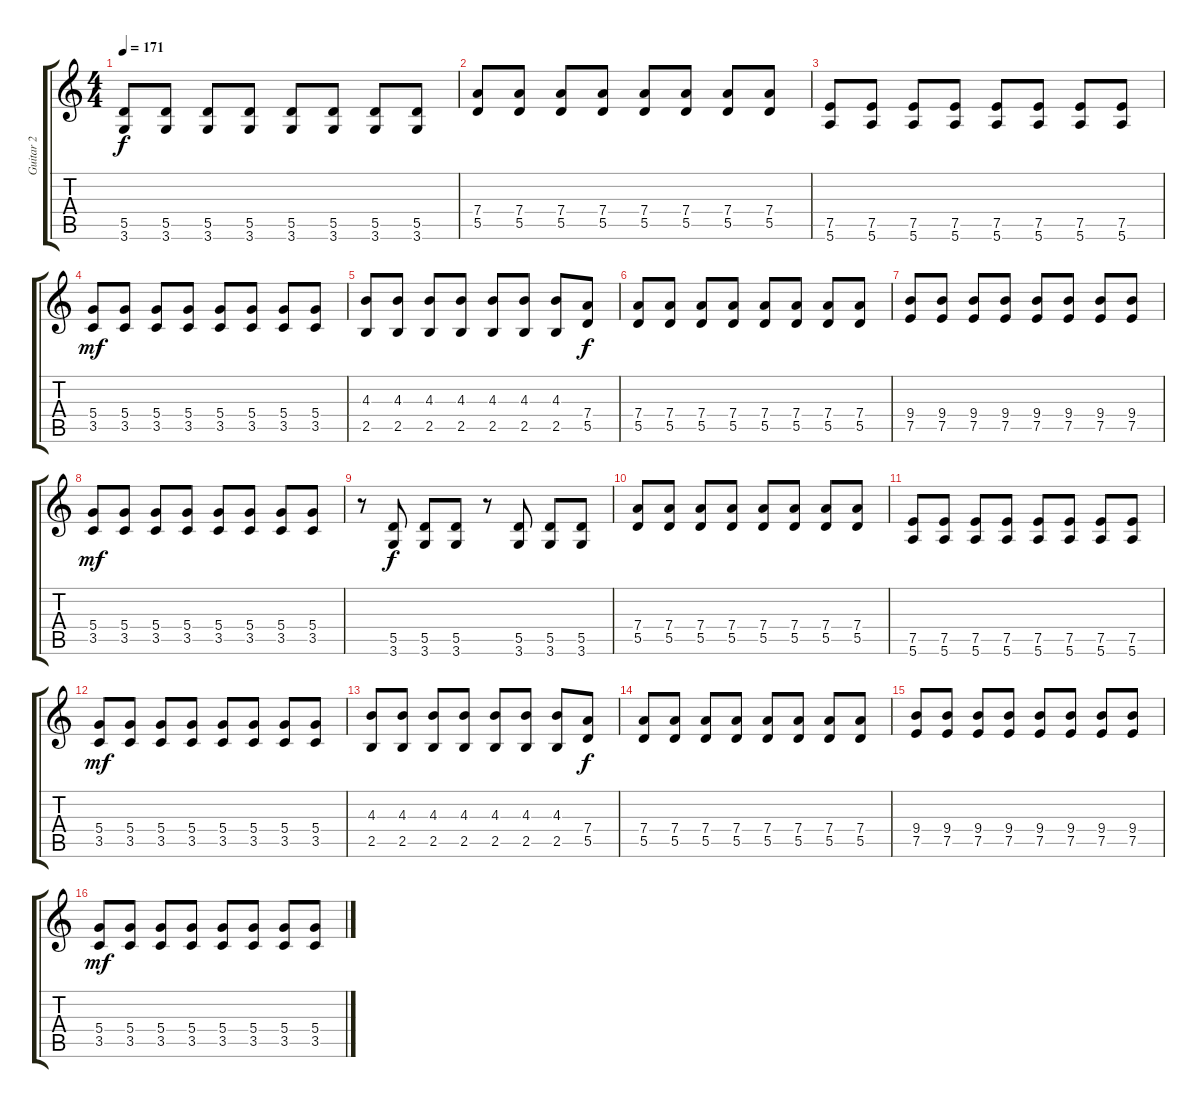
\track ("Guitar 2" "Guitar 2") {instrument overdrivenguitar}
\staff {score tabs}
\tuning (E4 B3 G3 D3 A2 E2) {hide}
\ts (4 4)
\tempo 171
\clef g2
\ks c
(5.5 3.6).8{dy f} (5.5 3.6).8 (5.5 3.6).8 (5.5 3.6).8 (5.5 3.6).8 (5.5 3.6).8 (5.5 3.6).8 (5.5 3.6).8 |
(7.4 5.5).8 (7.4 5.5).8 (7.4 5.5).8 (7.4 5.5).8 (7.4 5.5).8 (7.4 5.5).8 (7.4 5.5).8 (7.4 5.5).8 |
(7.5 5.6).8 (7.5 5.6).8 (7.5 5.6).8 (7.5 5.6).8 (7.5 5.6).8 (7.5 5.6).8 (7.5 5.6).8 (7.5 5.6).8 |
(5.4 3.5).8{dy mf} (5.4 3.5).8 (5.4 3.5).8 (5.4 3.5).8 (5.4 3.5).8 (5.4 3.5).8 (5.4 3.5).8 (5.4 3.5).8 |
(4.3 2.5).8 (4.3 2.5).8 (4.3 2.5).8 (4.3 2.5).8 (4.3 2.5).8 (4.3 2.5).8 (4.3 2.5).8 (7.4 5.5).8{dy f} |
(7.4 5.5).8 (7.4 5.5).8 (7.4 5.5).8 (7.4 5.5).8 (7.4 5.5).8 (7.4 5.5).8 (7.4 5.5).8 (7.4 5.5).8 |
(9.4 7.5).8 (9.4 7.5).8 (9.4 7.5).8 (9.4 7.5).8 (9.4 7.5).8 (9.4 7.5).8 (9.4 7.5).8 (9.4 7.5).8 |
(5.4 3.5).8{dy mf} (5.4 3.5).8 (5.4 3.5).8 (5.4 3.5).8 (5.4 3.5).8 (5.4 3.5).8 (5.4 3.5).8 (5.4 3.5).8 |
r.8 (5.5 3.6).8{dy f} (5.5 3.6).8 (5.5 3.6).8 r.8 (5.5 3.6).8 (5.5 3.6).8 (5.5 3.6).8 |
(7.4 5.5).8 (7.4 5.5).8 (7.4 5.5).8 (7.4 5.5).8 (7.4 5.5).8 (7.4 5.5).8 (7.4 5.5).8 (7.4 5.5).8 |
(7.5 5.6).8 (7.5 5.6).8 (7.5 5.6).8 (7.5 5.6).8 (7.5 5.6).8 (7.5 5.6).8 (7.5 5.6).8 (7.5 5.6).8 |
(5.4 3.5).8{dy mf} (5.4 3.5).8 (5.4 3.5).8 (5.4 3.5).8 (5.4 3.5).8 (5.4 3.5).8 (5.4 3.5).8 (5.4 3.5).8 |
(4.3 2.5).8 (4.3 2.5).8 (4.3 2.5).8 (4.3 2.5).8 (4.3 2.5).8 (4.3 2.5).8 (4.3 2.5).8 (7.4 5.5).8{dy f} |
(7.4 5.5).8 (7.4 5.5).8 (7.4 5.5).8 (7.4 5.5).8 (7.4 5.5).8 (7.4 5.5).8 (7.4 5.5).8 (7.4 5.5).8 |
(9.4 7.5).8 (9.4 7.5).8 (9.4 7.5).8 (9.4 7.5).8 (9.4 7.5).8 (9.4 7.5).8 (9.4 7.5).8 (9.4 7.5).8 |
(5.4 3.5).8{dy mf} (5.4 3.5).8 (5.4 3.5).8 (5.4 3.5).8 (5.4 3.5).8 (5.4 3.5).8 (5.4 3.5).8 (5.4 3.5).8
